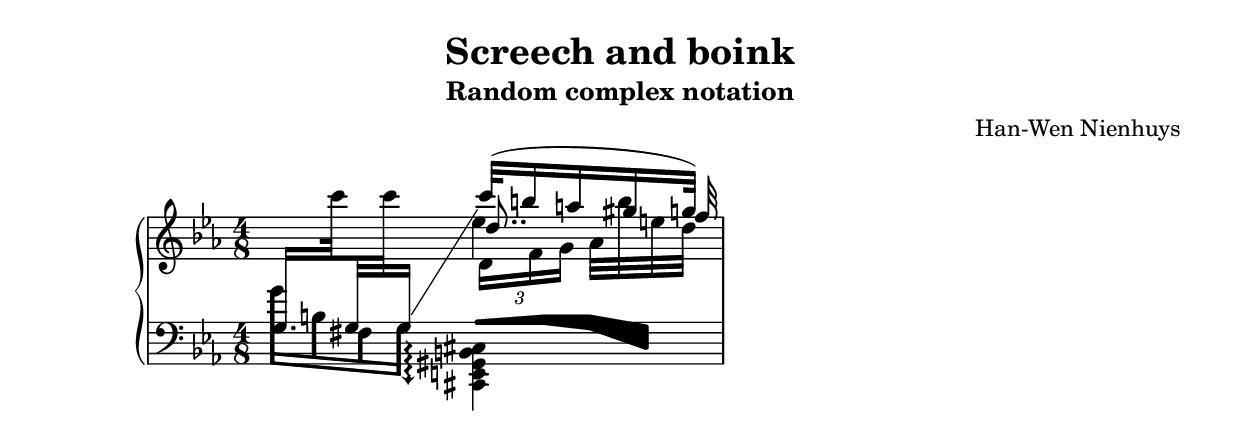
\version "2.2.0"
\header {
    title = "Screech and boink"
    subtitle = "Random complex notation"
    composer = "Han-Wen Nienhuys"
}

\score {
    \notes \context PianoStaff <<
	\context Staff = up {
	    \time 4/8
	    \key c \minor


	    << {
		\revert Stem #'direction
		\change Staff = down
		\set subdivideBeams = ##t	     
		g16.[
		    \change Staff = up
		    c'''32 	\change Staff = down
		    g32 \change Staff = up
		    c'''32	\change Staff = down
		    g16]
		\change Staff = up
		\override Stem  #'direction = #1
		\set followVoice = ##t
		c'''32([ b''16 a''16 gis''16 g''32)]  } \\
	       { s4 \times 2/3 { d'16[ f' g'] } as'32[ b''32 e'' d''] } \\
	       { s4 \autoBeamOff d''8.. f''32  } \\
	       { s4 es''4 }
	   >>
	}

	\context Staff = down {
	    \clef bass
	    \key c \minor
	    \set subdivideBeams = ##f
	    \override Stem  #'french-beaming = ##t
	    \override Beam  #'thickness = #0.3
	    \override Stem  #'thickness = #4.0
	    g'16[ b16 fis16 g16]
	    << \apply #notes-to-clusters { 
		as16 <as b>
		<g b>
		<g cis>
	    } \\
	       {
		   \override Staff.Arpeggio  #'arpeggio-direction =#-1
		   <cis, e, gis, b, cis>4\arpeggio  }
	   >>
	}
    >>

    \paper {
	raggedright = ##t 

	\context {
	    \StaffContext
	    \consists Horizontal_bracket_engraver
	}
	
    }
    \midi { \tempo 8 = 60 }
}
